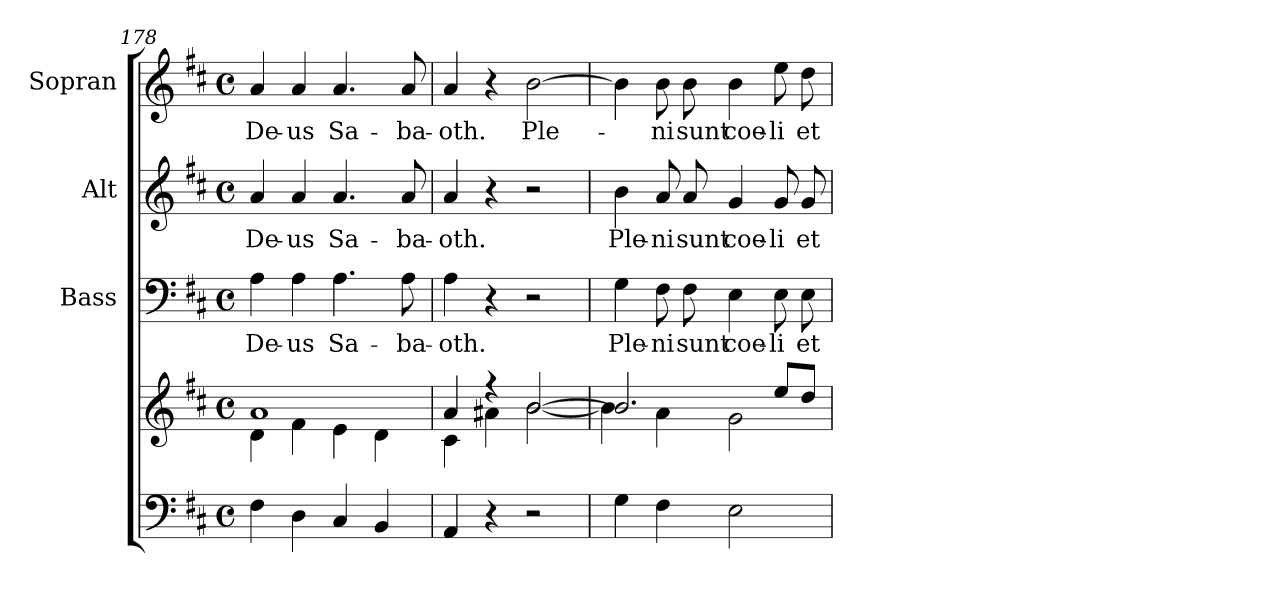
**kern	**kern	**kern	**text	**kern	**text	**kern	**text
*part4	*part4	*part3	*part3	*part2	*part2	*part1	*part1
*staff5	*staff4	*staff3	*staff3	*staff2	*staff2	*staff1	*staff1
*	*	*I"Bass	*	*I"Alt	*	*I"Sopran	*
*	*	*I'B.	*	*I'A.	*	*I'S.	*
*clefF4	*clefG2	*clefF4	*	*clefG2	*	*clefG2	*
*k[f#c#]	*k[f#c#]	*k[f#c#]	*	*k[f#c#]	*	*k[f#c#]	*
*D:	*D:	*D:	*	*D:	*	*D:	*
*M4/4	*M4/4	*M4/4	*	*M4/4	*	*M4/4	*
*met(c)	*met(c)	*met(c)	*	*met(c)	*	*met(c)	*
=178	=178	=178	=178	=178	=178	=178	=178
*	*^	*	*	*	*	*	*
!	!	!	!	!LO:LY:b	!	!LO:LY:b	!	!LO:LY:b
4F#\	1a	4d\	4A\	De-	4a/	De-	4a/	De-
!	!	!	!	!LO:LY:b	!	!LO:LY:b	!	!LO:LY:b
4D\	.	4f#\	4A\	-us	4a/	-us	4a/	-us
!	!	!	!	!LO:LY:b	!	!LO:LY:b	!	!LO:LY:b
4C#/	.	4e\	4.A\	Sa-	4.a/	Sa-	4.a/	Sa-
4BB/	.	4d\	.	.	.	.	.	.
!	!	!	!	!LO:LY:b	!	!LO:LY:b	!	!LO:LY:b
.	.	.	8A\	-ba-	8a/	-ba-	8a/	-ba-
!!LO:LB:g=z
=179	=179	=179	=179	=179	=179	=179	=179	=179
!	!	!	!	!LO:LY:b	!	!LO:LY:b	!	!LO:LY:b
4AA/	4a/	4c#\	4A\	-oth.	4a/	-oth.	4a/	-oth.
4r	4rff	4a#X\	4r	.	4r	.	4r	.
!	!	!	!	!	!	!	!	!LO:LY:b
2r	[>2b/	[<2b\	2r	.	2r	.	[2b\	Ple-
=180	=180	=180	=180	=180	=180	=180	=180	=180
!	!	!	!	!LO:LY:b	!	!LO:LY:b	!	!
4G\	2.b/]	4b\]	4G\	Ple-	4b\	Ple-	4b\]	.
!	!	!	!	!LO:LY:b	!	!LO:LY:b	!	!LO:LY:b
4F#\	.	4a\	8F#\	-ni	8a/	-ni	8b\	-ni
!	!	!	!	!LO:LY:b	!	!LO:LY:b	!	!LO:LY:b
.	.	.	8F#\	sunt	8a/	sunt	8b\	sunt
!	!	!	!	!LO:LY:b	!	!LO:LY:b	!	!LO:LY:b
2E\	.	2g\	4E\	coe-	4g/	coe-	4b\	coe-
!	!	!	!	!LO:LY:b	!	!LO:LY:b	!	!LO:LY:b
.	8ee/L	.	8E\	-li	8g/	-li	8ee\	-li
!	!	!	!	!LO:LY:b	!	!LO:LY:b	!	!LO:LY:b
.	8dd/J	.	8E\	et	8g/	et	8dd\	et
*	*v	*v	*	*	*	*	*	*
=	=	=	=	=	=	=	=
*-	*-	*-	*-	*-	*-	*-	*-
